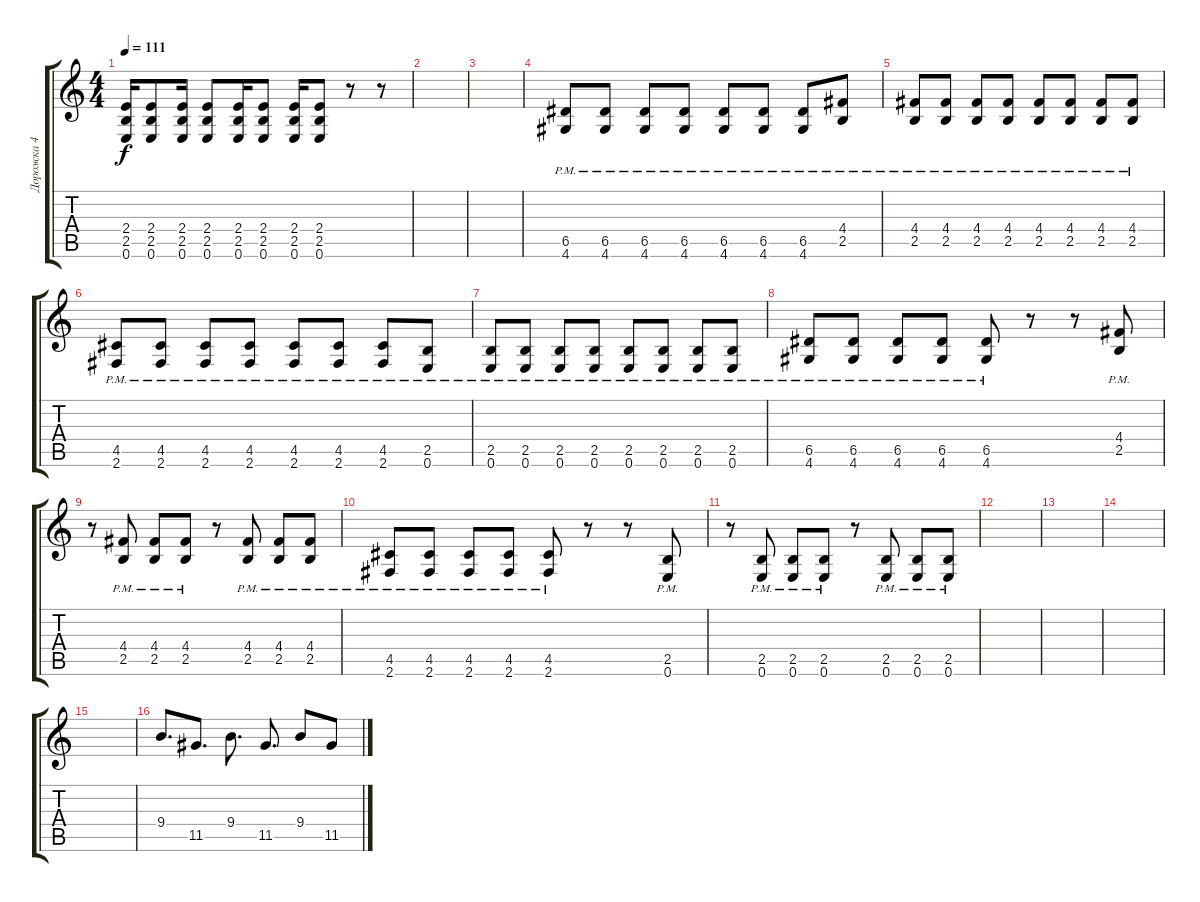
\track ("Дорожка 4" "Дорожка 4") {instrument distortionguitar}
\staff {score tabs}
\tuning (E4 B3 G3 D3 A2 E2) {hide}
\ts (4 4)
\tempo 111
\clef g2
\ks c
(2.4 2.5 0.6).16{dy f} (2.4 2.5 0.6).8 (2.4 2.5 0.6).16 (2.4 2.5 0.6).8 (2.4 2.5 0.6).16 (2.4 2.5 0.6).8 (2.4 2.5 0.6).16 (2.4 2.5 0.6).8 r.8 r.8 |
|
|
(6.5{pm} 4.6{pm}).8 (6.5{pm} 4.6{pm}).8 (6.5{pm} 4.6{pm}).8 (6.5{pm} 4.6{pm}).8 (6.5{pm} 4.6{pm}).8 (6.5{pm} 4.6{pm}).8 (6.5{pm} 4.6{pm}).8 (4.4{pm} 2.5{pm}).8 |
(4.4{pm} 2.5{pm}).8 (4.4{pm} 2.5{pm}).8 (4.4{pm} 2.5{pm}).8 (4.4{pm} 2.5{pm}).8 (4.4{pm} 2.5{pm}).8 (4.4{pm} 2.5{pm}).8 (4.4{pm} 2.5{pm}).8 (4.4{pm} 2.5{pm}).8 |
(4.5{pm} 2.6{pm}).8 (4.5{pm} 2.6{pm}).8 (4.5{pm} 2.6{pm}).8 (4.5{pm} 2.6{pm}).8 (4.5{pm} 2.6{pm}).8 (4.5{pm} 2.6{pm}).8 (4.5{pm} 2.6{pm}).8 (2.5{pm} 0.6{pm}).8 |
(2.5{pm} 0.6{pm}).8 (2.5{pm} 0.6{pm}).8 (2.5{pm} 0.6{pm}).8 (2.5{pm} 0.6{pm}).8 (2.5{pm} 0.6{pm}).8 (2.5{pm} 0.6{pm}).8 (2.5{pm} 0.6{pm}).8 (2.5{pm} 0.6{pm}).8 |
(6.5{pm} 4.6{pm}).8 (6.5{pm} 4.6{pm}).8 (6.5{pm} 4.6{pm}).8 (6.5{pm} 4.6{pm}).8 (6.5{pm} 4.6{pm}).8 r.8 r.8 (4.4{pm} 2.5{pm}).8 |
r.8 (4.4{pm} 2.5{pm}).8 (4.4{pm} 2.5{pm}).8 (4.4{pm} 2.5{pm}).8 r.8 (4.4{pm} 2.5{pm}).8 (4.4{pm} 2.5{pm}).8 (4.4{pm} 2.5{pm}).8 |
(4.5{pm} 2.6{pm}).8 (4.5{pm} 2.6{pm}).8 (4.5{pm} 2.6{pm}).8 (4.5{pm} 2.6{pm}).8 (4.5{pm} 2.6{pm}).8 r.8 r.8 (2.5{pm} 0.6{pm}).8 |
r.8 (2.5{pm} 0.6{pm}).8 (2.5{pm} 0.6{pm}).8 (2.5{pm} 0.6{pm}).8 r.8 (2.5{pm} 0.6{pm}).8 (2.5{pm} 0.6{pm}).8 (2.5{pm} 0.6{pm}).8 |
|
|
|
|
9.4.8{d} 11.5.8{d} 9.4.8{d} 11.5.8{d} 9.4.8 11.5.8
